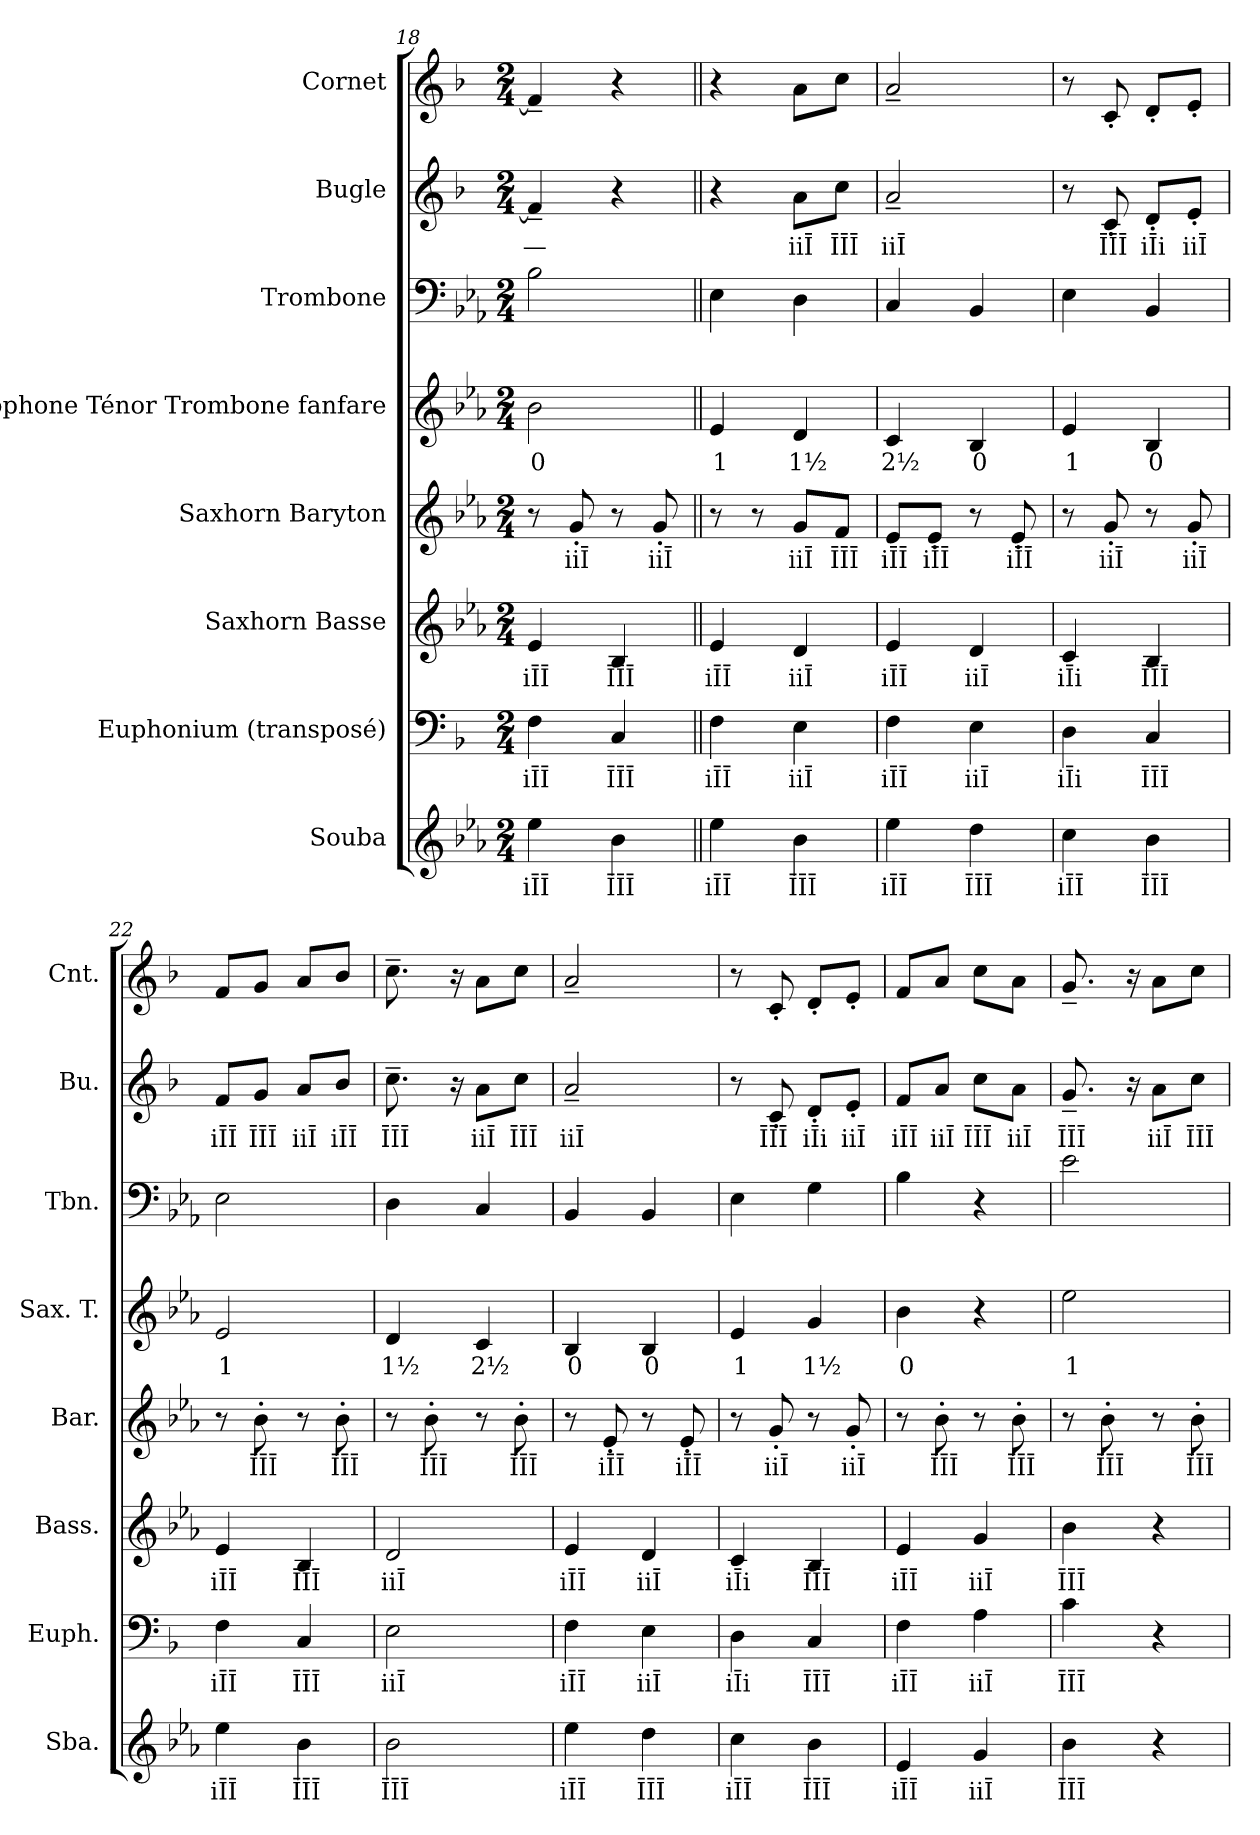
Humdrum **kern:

**kern	**text	**kern	**text	**kern	**text	**kern	**text	**kern	**text	**kern	**kern	**text	**kern
*part8	*part8	*part7	*part7	*part6	*part6	*part5	*part5	*part4	*part4	*part3	*part2	*part2	*part1
*staff8	*staff8	*staff7	*staff7	*staff6	*staff6	*staff5	*staff5	*staff4	*staff4	*staff3	*staff2	*staff2	*staff1
*I"Souba	*	*I"Euphonium (transposé)	*	*I"Saxhorn Basse	*	*I"Saxhorn Baryton	*	*I"Saxophone Ténor Trombone fanfare	*	*I"Trombone	*I"Bugle	*	*I"Cornet
*I'Sba.	*	*I'Euph.	*	*I'Bass.	*	*I'Bar.	*	*I'Sax. T.	*	*I'Tbn.	*I'Bu.	*	*I'Cnt.
!!LO:PB:g=z
*clefG2	*	*clefF4	*	*clefG2	*	*clefG2	*	*clefG2	*	*clefF4	*clefG2	*	*clefG2
*ITrd15c26	*	*ITrd1c2	*	*ITrd8c14	*	*ITrd8c14	*	*ITrd8c14	*	*	*ITrd1c2	*	*ITrd1c2
*k[b-e-a-]	*	*k[b-e-a-]	*	*k[b-e-a-]	*	*k[b-e-a-]	*	*k[b-e-a-]	*	*k[b-e-a-]	*k[b-e-a-]	*	*k[b-e-a-]
*M2/4	*	*M2/4	*	*M2/4	*	*M2/4	*	*M2/4	*	*M2/4	*M2/4	*	*M2/4
=18	=18	=18	=18	=18	=18	=18	=18	=18	=18	=18	=18	=18	=18
!	!LO:LY:b	!	!LO:LY:b	!	!LO:LY:b	!	!	!	!LO:LY:b	!	!	!LO:LY:b	!
4E-\	iĪĪ	4E-\	iĪĪ	4E-/	iĪĪ	8r	.	2B-\	0	2B-\	4e-~/]	—	4e-~/]
!	!	!	!	!	!	!	!LO:LY:b	!	!	!	!	!	!
.	.	.	.	.	.	8G'/	iiĪ	.	.	.	.	.	.
!	!LO:LY:b	!	!LO:LY:b	!	!LO:LY:b	!	!	!	!	!	!	!	!
4BB-\	ĪĪĪ	4BB-/	ĪĪĪ	4BB-/	ĪĪĪ	8r	.	.	.	.	4r	.	4r
!	!	!	!	!	!	!	!LO:LY:b	!	!	!	!	!	!
.	.	.	.	.	.	8G'/	iiĪ	.	.	.	.	.	.
=19||	=19||	=19||	=19||	=19||	=19||	=19||	=19||	=19||	=19||	=19||	=19||	=19||	=19||
!	!LO:LY:b	!	!LO:LY:b	!	!LO:LY:b	!	!	!	!LO:LY:b	!	!	!	!
4E-\	iĪĪ	4E-\	iĪĪ	4E-/	iĪĪ	8r	.	4E-/	1	4E-\	4r	.	4r
.	.	.	.	.	.	8r	.	.	.	.	.	.	.
!	!LO:LY:b	!	!LO:LY:b	!	!LO:LY:b	!	!LO:LY:b	!	!LO:LY:b	!	!	!LO:LY:b	!
4BB-\	ĪĪĪ	4D\	iiĪ	4D/	iiĪ	8G/L	iiĪ	4D/	1½	4D\	8g\L	iiĪ	8g\L
!	!	!	!	!	!	!	!LO:LY:b	!	!	!	!	!LO:LY:b	!
.	.	.	.	.	.	8F/J	ĪĪĪ	.	.	.	8b-\J	ĪĪĪ	8b-\J
=20	=20	=20	=20	=20	=20	=20	=20	=20	=20	=20	=20	=20	=20
!	!LO:LY:b	!	!LO:LY:b	!	!LO:LY:b	!	!LO:LY:b	!	!LO:LY:b	!	!	!LO:LY:b	!
4E-\	iĪĪ	4E-\	iĪĪ	4E-/	iĪĪ	8E-/L	iĪĪ	4C/	2½	4C/	2g~/	iiĪ	2g~/
!	!	!	!	!	!	!	!LO:LY:b	!	!	!	!	!	!
.	.	.	.	.	.	8E-'/J	iĪĪ	.	.	.	.	.	.
!	!LO:LY:b	!	!LO:LY:b	!	!LO:LY:b	!	!	!	!LO:LY:b	!	!	!	!
4D\	ĪĪĪ	4D\	iiĪ	4D/	iiĪ	8r	.	4BB-/	0	4BB-/	.	.	.
!	!	!	!	!	!	!	!LO:LY:b	!	!	!	!	!	!
.	.	.	.	.	.	8E-'/	iĪĪ	.	.	.	.	.	.
=21	=21	=21	=21	=21	=21	=21	=21	=21	=21	=21	=21	=21	=21
!	!LO:LY:b	!	!LO:LY:b	!	!LO:LY:b	!	!	!	!LO:LY:b	!	!	!	!
4C\	iĪĪ	4C\	iĪi	4C/	iĪi	8r	.	4E-/	1	4E-\	8r	.	8r
!	!	!	!	!	!	!	!LO:LY:b	!	!	!	!	!LO:LY:b	!
.	.	.	.	.	.	8G'/	iiĪ	.	.	.	8B-'/	ĪĪĪ	8B-'/
!	!LO:LY:b	!	!LO:LY:b	!	!LO:LY:b	!	!	!	!LO:LY:b	!	!	!LO:LY:b	!
4BB-i\	ĪĪĪ	4BB-i/	ĪĪĪ	4BB-i/	ĪĪĪ	8r	.	4BB-i/	0	4BB-i/	8c'i/L	iĪi	8c'i/L
!	!	!	!	!	!	!	!LO:LY:b	!	!	!	!	!LO:LY:b	!
.	.	.	.	.	.	8G'/	iiĪ	.	.	.	8d'/J	iiĪ	8d'/J
=22	=22	=22	=22	=22	=22	=22	=22	=22	=22	=22	=22	=22	=22
!	!LO:LY:b	!	!LO:LY:b	!	!LO:LY:b	!	!	!	!LO:LY:b	!	!	!LO:LY:b	!
4E-\	iĪĪ	4E-\	iĪĪ	4E-/	iĪĪ	8r	.	2E-/	1	2E-\	8e-/L	iĪĪ	8e-/L
!	!	!	!	!	!	!	!LO:LY:b	!	!	!	!	!LO:LY:b	!
.	.	.	.	.	.	8B-'\	ĪĪĪ	.	.	.	8f/J	ĪĪĪ	8f/J
!	!LO:LY:b	!	!LO:LY:b	!	!LO:LY:b	!	!	!	!	!	!	!LO:LY:b	!
4BB-\	ĪĪĪ	4BB-/	ĪĪĪ	4BB-/	ĪĪĪ	8r	.	.	.	.	8g/L	iiĪ	8g/L
!	!	!	!	!	!	!	!LO:LY:b	!	!	!	!	!LO:LY:b	!
.	.	.	.	.	.	8B-'\	ĪĪĪ	.	.	.	8a-/J	iĪĪ	8a-/J
!!LO:PB:g=z
=23	=23	=23	=23	=23	=23	=23	=23	=23	=23	=23	=23	=23	=23
!	!LO:LY:b	!	!LO:LY:b	!	!LO:LY:b	!	!	!	!LO:LY:b	!	!	!LO:LY:b	!
2BB-\	ĪĪĪ	2D\	iiĪ	2D/	iiĪ	8r	.	4D/	1½	4D\	8.b-~\	ĪĪĪ	8.b-~\
!	!	!	!	!	!	!	!LO:LY:b	!	!	!	!	!	!
.	.	.	.	.	.	8B-'\	ĪĪĪ	.	.	.	.	.	.
.	.	.	.	.	.	.	.	.	.	.	16r	.	16r
!	!	!	!	!	!	!	!	!	!LO:LY:b	!	!	!LO:LY:b	!
.	.	.	.	.	.	8r	.	4C/	2½	4C/	8g\L	iiĪ	8g\L
!	!	!	!	!	!	!	!LO:LY:b	!	!	!	!	!LO:LY:b	!
.	.	.	.	.	.	8B-'\	ĪĪĪ	.	.	.	8b-\J	ĪĪĪ	8b-\J
=24	=24	=24	=24	=24	=24	=24	=24	=24	=24	=24	=24	=24	=24
!	!LO:LY:b	!	!LO:LY:b	!	!LO:LY:b	!	!	!	!LO:LY:b	!	!	!LO:LY:b	!
4E-\	iĪĪ	4E-\	iĪĪ	4E-/	iĪĪ	8r	.	4BB-/	0	4BB-/	2g~/	iiĪ	2g~/
!	!	!	!	!	!	!	!LO:LY:b	!	!	!	!	!	!
.	.	.	.	.	.	8E-'/	iĪĪ	.	.	.	.	.	.
!	!LO:LY:b	!	!LO:LY:b	!	!LO:LY:b	!	!	!	!LO:LY:b	!	!	!	!
4D\	ĪĪĪ	4D\	iiĪ	4D/	iiĪ	8r	.	4BB-/	0	4BB-/	.	.	.
!	!	!	!	!	!	!	!LO:LY:b	!	!	!	!	!	!
.	.	.	.	.	.	8E-'/	iĪĪ	.	.	.	.	.	.
=25	=25	=25	=25	=25	=25	=25	=25	=25	=25	=25	=25	=25	=25
!	!LO:LY:b	!	!LO:LY:b	!	!LO:LY:b	!	!	!	!LO:LY:b	!	!	!	!
4C\	iĪĪ	4C\	iĪi	4C/	iĪi	8r	.	4E-/	1	4E-\	8r	.	8r
!	!	!	!	!	!	!	!LO:LY:b	!	!	!	!	!LO:LY:b	!
.	.	.	.	.	.	8G'/	iiĪ	.	.	.	8B-'/	ĪĪĪ	8B-'/
!	!LO:LY:b	!	!LO:LY:b	!	!LO:LY:b	!	!	!	!LO:LY:b	!	!	!LO:LY:b	!
4BB-i\	ĪĪĪ	4BB-i/	ĪĪĪ	4BB-i/	ĪĪĪ	8r	.	4G/	1½	4G\	8c'i/L	iĪi	8c'i/L
!	!	!	!	!	!	!	!LO:LY:b	!	!	!	!	!LO:LY:b	!
.	.	.	.	.	.	8G'/	iiĪ	.	.	.	8d'/J	iiĪ	8d'/J
=26	=26	=26	=26	=26	=26	=26	=26	=26	=26	=26	=26	=26	=26
!	!LO:LY:b	!	!LO:LY:b	!	!LO:LY:b	!	!	!	!LO:LY:b	!	!	!LO:LY:b	!
4EE-/	iĪĪ	4E-\	iĪĪ	4E-/	iĪĪ	8r	.	4B-\	0	4B-\	8e-/L	iĪĪ	8e-/L
!	!	!	!	!	!	!	!LO:LY:b	!	!	!	!	!LO:LY:b	!
.	.	.	.	.	.	8B-'\	ĪĪĪ	.	.	.	8g/J	iiĪ	8g/J
!	!LO:LY:b	!	!LO:LY:b	!	!LO:LY:b	!	!	!	!	!	!	!LO:LY:b	!
4GG/	iiĪ	4G\	iiĪ	4G/	iiĪ	8r	.	4r	.	4r	8b-\L	ĪĪĪ	8b-\L
!	!	!	!	!	!	!	!LO:LY:b	!	!	!	!	!LO:LY:b	!
.	.	.	.	.	.	8B-'\	ĪĪĪ	.	.	.	8g\J	iiĪ	8g\J
=27	=27	=27	=27	=27	=27	=27	=27	=27	=27	=27	=27	=27	=27
!	!LO:LY:b	!	!LO:LY:b	!	!LO:LY:b	!	!	!	!LO:LY:b	!	!	!LO:LY:b	!
4BB-\	ĪĪĪ	4B-\	ĪĪĪ	4B-\	ĪĪĪ	8r	.	2e-\	1	2e-\	8.f~/	ĪĪĪ	8.f~/
!	!	!	!	!	!	!	!LO:LY:b	!	!	!	!	!	!
.	.	.	.	.	.	8B-'\	ĪĪĪ	.	.	.	.	.	.
.	.	.	.	.	.	.	.	.	.	.	16r	.	16r
!	!	!	!	!	!	!	!	!	!	!	!	!LO:LY:b	!
4r	.	4r	.	4r	.	8r	.	.	.	.	8g\L	iiĪ	8g\L
!	!	!	!	!	!	!	!LO:LY:b	!	!	!	!	!LO:LY:b	!
.	.	.	.	.	.	8B-'\	ĪĪĪ	.	.	.	8b-\J	ĪĪĪ	8b-\J
=	=	=	=	=	=	=	=	=	=	=	=	=	=
*-	*-	*-	*-	*-	*-	*-	*-	*-	*-	*-	*-	*-	*-
